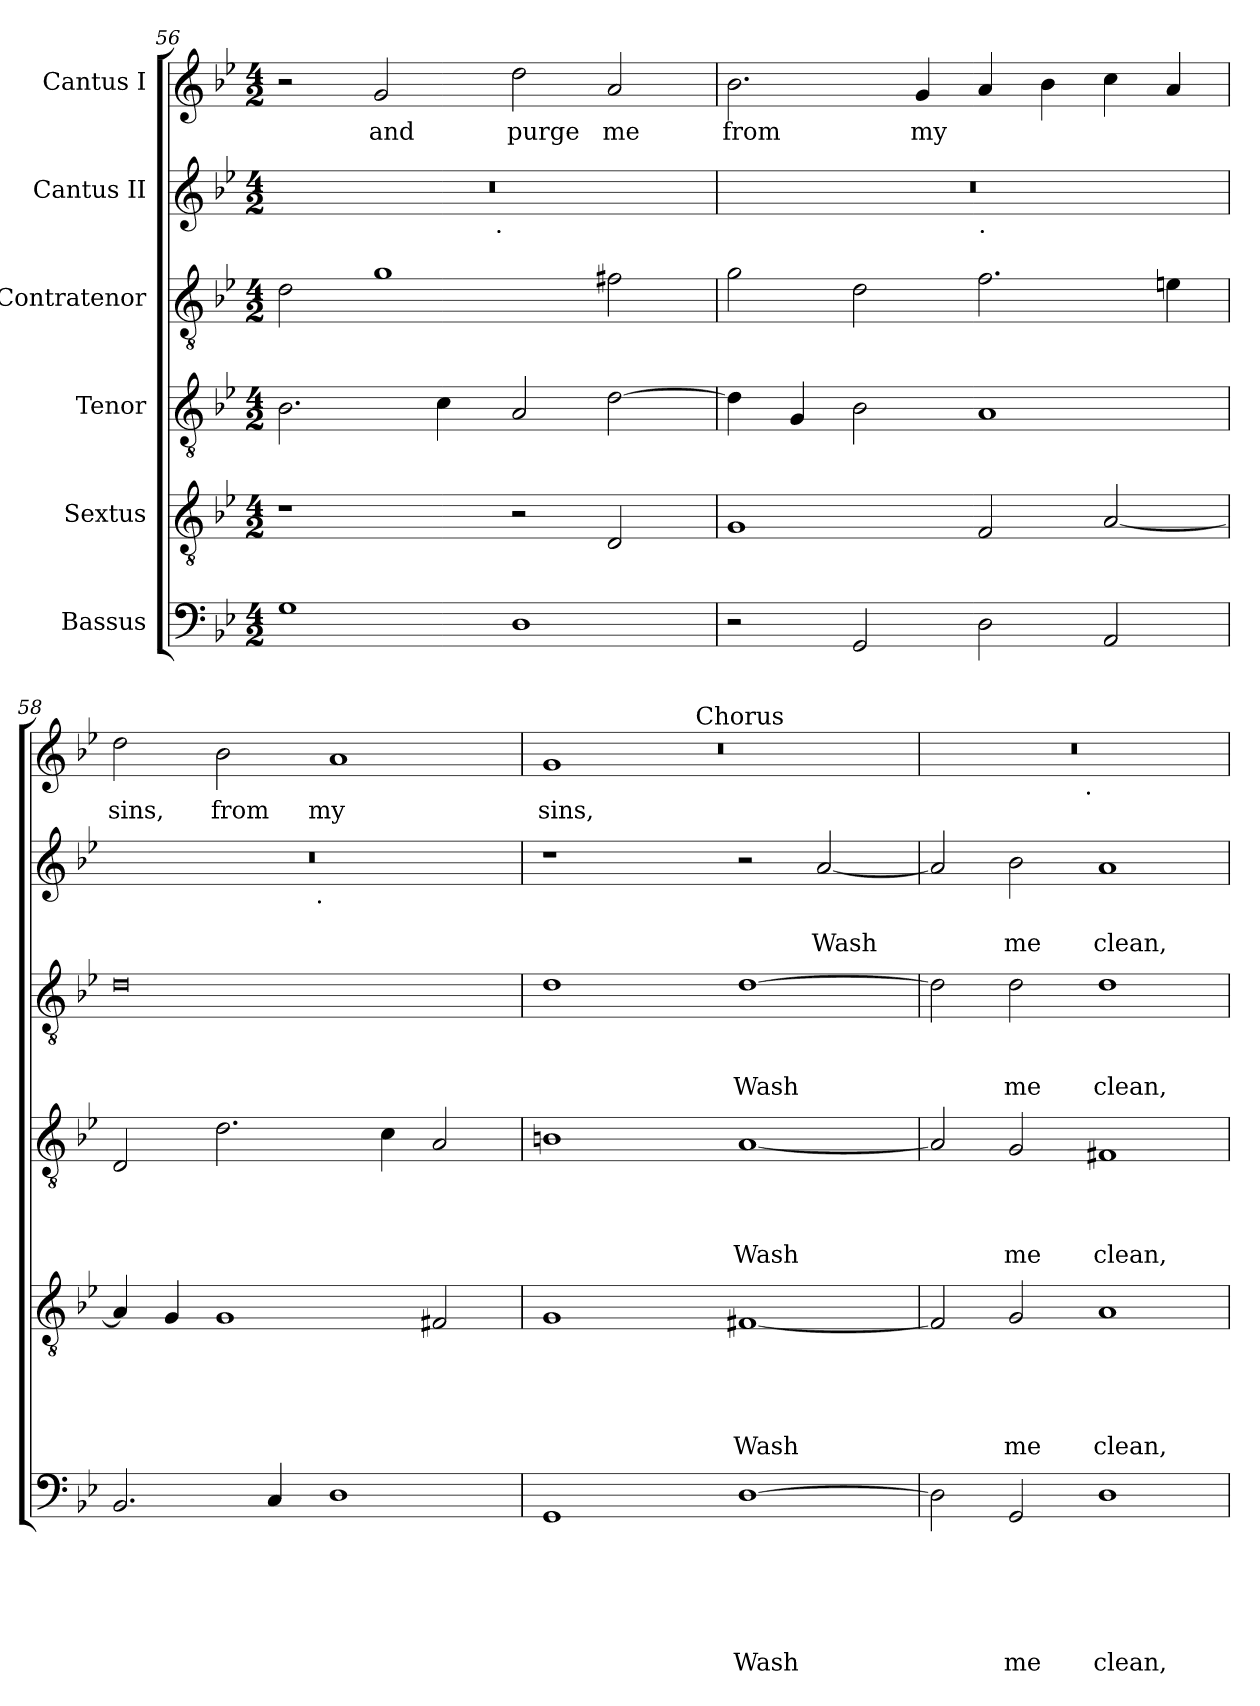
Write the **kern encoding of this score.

**kern	**text	**text	**text	**text	**text	**text	**kern	**text	**text	**text	**text	**text	**kern	**text	**text	**text	**text	**kern	**text	**text	**text	**kern	**text	**text	**kern	**text
*part6	*part6	*part6	*part6	*part6	*part6	*part6	*part5	*part5	*part5	*part5	*part5	*part5	*part4	*part4	*part4	*part4	*part4	*part3	*part3	*part3	*part3	*part2	*part2	*part2	*part1	*part1
*staff6	*staff6	*staff6	*staff6	*staff6	*staff6	*staff6	*staff5	*staff5	*staff5	*staff5	*staff5	*staff5	*staff4	*staff4	*staff4	*staff4	*staff4	*staff3	*staff3	*staff3	*staff3	*staff2	*staff2	*staff2	*staff1	*staff1
*I"Bassus	*	*	*	*	*	*	*I"Sextus	*	*	*	*	*	*I"Tenor	*	*	*	*	*I"Contratenor	*	*	*	*I"Cantus II	*	*	*I"Cantus I	*
*clefF4	*	*	*	*	*	*	*clefGv2	*	*	*	*	*	*clefGv2	*	*	*	*	*clefGv2	*	*	*	*clefG2	*	*	*clefG2	*
*k[b-e-]	*	*	*	*	*	*	*k[b-e-]	*	*	*	*	*	*k[b-e-]	*	*	*	*	*k[b-e-]	*	*	*	*k[b-e-]	*	*	*k[b-e-]	*
*B-:	*	*	*	*	*	*	*B-:	*	*	*	*	*	*B-:	*	*	*	*	*B-:	*	*	*	*B-:	*	*	*B-:	*
*M4/2	*	*	*	*	*	*	*M4/2	*	*	*	*	*	*M4/2	*	*	*	*	*M4/2	*	*	*	*M4/2	*	*	*M4/2	*
=56	=56	=56	=56	=56	=56	=56	=56	=56	=56	=56	=56	=56	=56	=56	=56	=56	=56	=56	=56	=56	=56	=56	=56	=56	=56	=56
*	*	*	*	*	*	*	*	*	*	*	*	*	*	*	*	*	*	*	*	*	*	*^	*	*	*	*
1G	.	.	.	.	.	.	1r	.	.	.	.	.	2.B-\	.	.	.	.	2d\	.	.	.	0r	2ryy	.	.	2r	.
!	!	!	!	!	!	!	!	!	!	!	!	!	!	!	!	!	!	!	!	!	!	!	!	!	!	!	!LO:LY:b
.	.	.	.	.	.	.	.	.	.	.	.	.	.	.	.	.	.	1g	.	.	.	.	4...ryy	.	.	2g/	and
.	.	.	.	.	.	.	.	.	.	.	.	.	4c\	.	.	.	.	.	.	.	.	.	.	.	.	.	.
!	!	!	!	!	!	!	!	!	!	!	!	!	!	!	!	!	!	!	!	!	!	!	!LO:TX:b:t=.	!	!	!	!
.	.	.	.	.	.	.	.	.	.	.	.	.	.	.	.	.	.	.	.	.	.	.	1ryy	.	.	.	.
!	!	!	!	!	!	!	!	!	!	!	!	!	!	!	!	!	!	!	!	!	!	!	!	!	!	!	!LO:LY:b
1D	.	.	.	.	.	.	2r	.	.	.	.	.	2A/	.	.	.	.	.	.	.	.	.	.	.	.	2dd\	purge
!	!	!	!	!	!	!	!	!	!	!	!	!	!	!	!	!	!	!	!	!	!	!	!	!	!	!	!LO:LY:b
.	.	.	.	.	.	.	2D/	.	.	.	.	.	[>2d\	.	.	.	.	2f#X\	.	.	.	.	.	.	.	2a/	me
.	.	.	.	.	.	.	.	.	.	.	.	.	.	.	.	.	.	.	.	.	.	.	32ryy	.	.	.	.
=57	=57	=57	=57	=57	=57	=57	=57	=57	=57	=57	=57	=57	=57	=57	=57	=57	=57	=57	=57	=57	=57	=57	=57	=57	=57	=57	=57
!	!	!	!	!	!	!	!	!	!	!	!	!	!	!	!	!	!	!	!	!	!	!	!	!	!	!	!LO:LY:b
2r	.	.	.	.	.	.	1G	.	.	.	.	.	4d\]	.	.	.	.	2g\	.	.	.	0r	1ryy	.	.	2.b-\	from
.	.	.	.	.	.	.	.	.	.	.	.	.	4G/	.	.	.	.	.	.	.	.	.	.	.	.	.	.
2GG/	.	.	.	.	.	.	.	.	.	.	.	.	2B-\	.	.	.	.	2d\	.	.	.	.	.	.	.	.	.
!	!	!	!	!	!	!	!	!	!	!	!	!	!	!	!	!	!	!	!	!	!	!	!	!	!	!	!LO:LY:b
.	.	.	.	.	.	.	.	.	.	.	.	.	.	.	.	.	.	.	.	.	.	.	.	.	.	4g/	my
!	!	!	!	!	!	!	!	!	!	!	!	!	!	!	!	!	!	!	!	!	!	!	!LO:TX:b:t=.	!	!	!	!
2D\	.	.	.	.	.	.	2F/	.	.	.	.	.	1A	.	.	.	.	2.f\	.	.	.	.	1ryy	.	.	4a/	.
.	.	.	.	.	.	.	.	.	.	.	.	.	.	.	.	.	.	.	.	.	.	.	.	.	.	4b-\	.
2AA/	.	.	.	.	.	.	[<2A/	.	.	.	.	.	.	.	.	.	.	.	.	.	.	.	.	.	.	4cc\	.
.	.	.	.	.	.	.	.	.	.	.	.	.	.	.	.	.	.	4en\	.	.	.	.	.	.	.	4a/	.
=58	=58	=58	=58	=58	=58	=58	=58	=58	=58	=58	=58	=58	=58	=58	=58	=58	=58	=58	=58	=58	=58	=58	=58	=58	=58	=58	=58
!	!	!	!	!	!	!	!	!	!	!	!	!	!	!	!	!	!	!	!	!	!	!	!	!	!	!	!LO:LY:b
2.BB-/	.	.	.	.	.	.	4A/]	.	.	.	.	.	2D/	.	.	.	.	0d	.	.	.	0r	2ryy	.	.	2dd\	sins,
.	.	.	.	.	.	.	4G/	.	.	.	.	.	.	.	.	.	.	.	.	.	.	.	.	.	.	.	.
!	!	!	!	!	!	!	!	!	!	!	!	!	!	!	!	!	!	!	!	!	!	!	!	!	!	!	!LO:LY:b
.	.	.	.	.	.	.	1G	.	.	.	.	.	2.d\	.	.	.	.	.	.	.	.	.	4...ryy	.	.	2b-\	from
4C/	.	.	.	.	.	.	.	.	.	.	.	.	.	.	.	.	.	.	.	.	.	.	.	.	.	.	.
!	!	!	!	!	!	!	!	!	!	!	!	!	!	!	!	!	!	!	!	!	!	!	!LO:TX:b:t=.	!	!	!	!
.	.	.	.	.	.	.	.	.	.	.	.	.	.	.	.	.	.	.	.	.	.	.	1ryy	.	.	.	.
!	!	!	!	!	!	!	!	!	!	!	!	!	!	!	!	!	!	!	!	!	!	!	!	!	!	!	!LO:LY:b
1D	.	.	.	.	.	.	.	.	.	.	.	.	.	.	.	.	.	.	.	.	.	.	.	.	.	1a	my
.	.	.	.	.	.	.	.	.	.	.	.	.	4c\	.	.	.	.	.	.	.	.	.	.	.	.	.	.
.	.	.	.	.	.	.	2F#X/	.	.	.	.	.	2A/	.	.	.	.	.	.	.	.	.	.	.	.	.	.
.	.	.	.	.	.	.	.	.	.	.	.	.	.	.	.	.	.	.	.	.	.	.	32ryy	.	.	.	.
!!LO:PB:g=z
=59	=59	=59	=59	=59	=59	=59	=59	=59	=59	=59	=59	=59	=59	=59	=59	=59	=59	=59	=59	=59	=59	=59	=59	=59	=59	=59	=59
*	*	*	*	*	*	*	*	*	*	*	*	*	*	*	*	*	*	*	*	*	*	*	*	*	*	*^	*
*	*	*	*	*	*	*	*	*	*	*	*	*	*	*	*	*	*	*	*	*	*	*	*	*	*	*	*^	*
!	!	!	!	!	!	!	!	!	!	!	!	!	!	!	!	!	!	!	!	!	!	!	!	!	!	!	!	!LO:N:vis=1	!LO:LY:b
*	*	*	*	*	*	*	*	*	*	*	*	*	*	*	*	*	*	*	*	*	*	*v	*v	*	*	*	*	*	*
1GG	.	.	.	.	.	.	1G	.	.	.	.	.	1Bn	.	.	.	.	1d	.	.	.	1r	.	.	2ryy	1g	0r	sins,
.	.	.	.	.	.	.	.	.	.	.	.	.	.	.	.	.	.	.	.	.	.	.	.	.	4ryy	.	.	.
.	.	.	.	.	.	.	.	.	.	.	.	.	.	.	.	.	.	.	.	.	.	.	.	.	16ryy	.	.	.
!	!	!	!	!	!	!	!	!	!	!	!	!	!	!	!	!	!	!	!	!	!	!	!	!	!LO:TX:a:t=Chorus	!	!	!
.	.	.	.	.	.	.	.	.	.	.	.	.	.	.	.	.	.	.	.	.	.	.	.	.	1ryy	.	.	.
!	!	!	!	!	!	!LO:LY:b	!	!	!	!	!	!LO:LY:b	!	!	!	!	!LO:LY:b	!	!	!	!LO:LY:b	!	!	!	!	!	!	!
[>1D	.	.	.	.	.	Wash	[<1F#X	.	.	.	.	Wash	[<1A	.	.	.	Wash	[>1d	.	.	Wash	2r	.	.	.	1ryy	.	.
!	!	!	!	!	!	!	!	!	!	!	!	!	!	!	!	!	!	!	!	!	!	!	!	!LO:LY:b	!	!	!	!
.	.	.	.	.	.	.	.	.	.	.	.	.	.	.	.	.	.	.	.	.	.	[<2a/	.	Wash	.	.	.	.
.	.	.	.	.	.	.	.	.	.	.	.	.	.	.	.	.	.	.	.	.	.	.	.	.	8.ryy	.	.	.
*	*	*	*	*	*	*	*	*	*	*	*	*	*	*	*	*	*	*	*	*	*	*	*	*	*	*v	*v	*
=60	=60	=60	=60	=60	=60	=60	=60	=60	=60	=60	=60	=60	=60	=60	=60	=60	=60	=60	=60	=60	=60	=60	=60	=60	=60	=60	=60
2D\]	.	.	.	.	.	.	2F#/]	.	.	.	.	.	2A/]	.	.	.	.	2d\]	.	.	.	2a/]	.	.	0r	2ryy	.
!	!	!	!	!	!	!LO:LY:b	!	!	!	!	!	!LO:LY:b	!	!	!	!	!LO:LY:b	!	!	!	!LO:LY:b	!	!	!LO:LY:b	!	!	!
2GG/	.	.	.	.	.	me	2G/	.	.	.	.	me	2G/	.	.	.	me	2d\	.	.	me	2b-\	.	me	.	4...ryy	.
!	!	!	!	!	!	!	!	!	!	!	!	!	!	!	!	!	!	!	!	!	!	!	!	!	!	!LO:TX:b:t=.	!
.	.	.	.	.	.	.	.	.	.	.	.	.	.	.	.	.	.	.	.	.	.	.	.	.	.	1ryy	.
!	!	!	!	!	!	!LO:LY:b	!	!	!	!	!	!LO:LY:b	!	!	!	!	!LO:LY:b	!	!	!	!LO:LY:b	!	!	!LO:LY:b	!	!	!
1D	.	.	.	.	.	clean,	1A	.	.	.	.	clean,	1F#X	.	.	.	clean,	1d	.	.	clean,	1a	.	clean,	.	.	.
.	.	.	.	.	.	.	.	.	.	.	.	.	.	.	.	.	.	.	.	.	.	.	.	.	.	32ryy	.
*	*	*	*	*	*	*	*	*	*	*	*	*	*	*	*	*	*	*	*	*	*	*	*	*	*v	*v	*
=	=	=	=	=	=	=	=	=	=	=	=	=	=	=	=	=	=	=	=	=	=	=	=	=	=	=
*-	*-	*-	*-	*-	*-	*-	*-	*-	*-	*-	*-	*-	*-	*-	*-	*-	*-	*-	*-	*-	*-	*-	*-	*-	*-	*-
